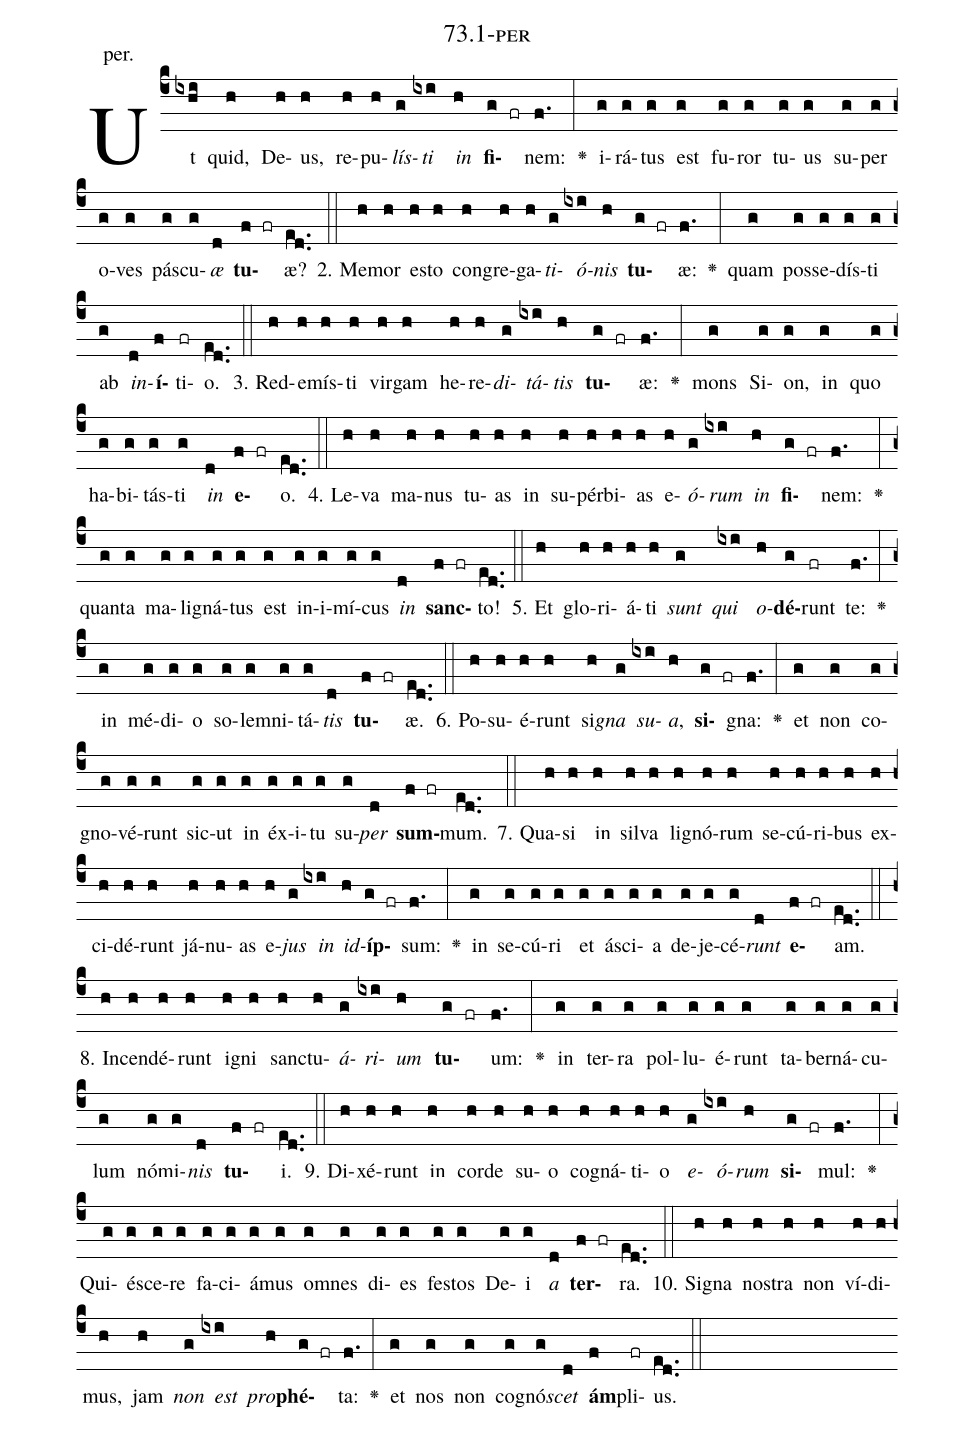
name: 73.1-per;
annotation: per.;
%%
(c4)Ut(ixhi) quid,(h) De(h)us,(h) re(h)pu(h)<i>lís</i>(g)<i>ti</i>(ixi) <i>in</i>(h) <b>fi</b>(g fr)nem:(f.) <v>\greheightstar</v>(:) i(g)rá(g)tus(g) est(g) fu(g)ror(g) tu(g)us(g) su(g)per(g) o(g)ves(g) pás(g)cu(g)<i>æ</i>(d) <b>tu</b>(f fr)æ?(ed..) (::)
2. Me(h)mor(h) es(h)to(h) con(h)gre(h)ga(h)<i>ti</i>(g)<i>ó</i>(ixi)<i>nis</i>(h) <b>tu</b>(g fr)æ:(f.) <v>\greheightstar</v>(:) quam(g) pos(g)se(g)dís(g)ti(g) ab(g) <i>in</i>(d)<b>í</b>(f)ti(fr)o.(ed..) (::)
3. Red(h)e(h)mís(h)ti(h) vir(h)gam(h) he(h)re(h)<i>di</i>(g)<i>tá</i>(ixi)<i>tis</i>(h) <b>tu</b>(g fr)æ:(f.) <v>\greheightstar</v>(:) mons(g) Si(g)on,(g) in(g) quo(g) ha(g)bi(g)tás(g)ti(g) <i>in</i>(d) <b>e</b>(f fr)o.(ed..) (::)
4. Le(h)va(h) ma(h)nus(h) tu(h)as(h) in(h) su(h)pér(h)bi(h)as(h) e(h)<i>ó</i>(g)<i>rum</i>(ixi) <i>in</i>(h) <b>fi</b>(g fr)nem:(f.) <v>\greheightstar</v>(:) quan(g)ta(g) ma(g)li(g)gná(g)tus(g) est(g) in(g)i(g)mí(g)cus(g) <i>in</i>(d) <b>sanc</b>(f fr)to!(ed..) (::)
5. Et(h) glo(h)ri(h)á(h)ti(h) <i>sunt</i>(g) <i>qui</i>(ixi) <i>o</i>(h)<b>dé</b>(g)runt(fr) te:(f.) <v>\greheightstar</v>(:) in(g) mé(g)di(g)o(g) so(g)lem(g)ni(g)tá(g)<i>tis</i>(d) <b>tu</b>(f fr)æ.(ed..) (::)
6. Po(h)su(h)é(h)runt(h) si(h)<i>gna</i>(g) <i>su</i>(ixi)<i>a</i>,(h) <b>si</b>(g fr)gna:(f.) <v>\greheightstar</v>(:) et(g) non(g) co(g)gno(g)vé(g)runt(g) sic(g)ut(g) in(g) éx(g)i(g)tu(g) su(g)<i>per</i>(d) <b>sum</b>(f fr)mum.(ed..) (::)
7. Qua(h)si(h) in(h) sil(h)va(h) li(h)gnó(h)rum(h) se(h)cú(h)ri(h)bus(h) ex(h)ci(h)dé(h)runt(h) já(h)nu(h)as(h) e(h)<i>jus</i>(g) <i>in</i>(ixi) <i>id</i>(h)<b>íp</b>(g fr)sum:(f.) <v>\greheightstar</v>(:) in(g) se(g)cú(g)ri(g) et(g) á(g)sci(g)a(g) de(g)je(g)cé(g)<i>runt</i>(d) <b>e</b>(f fr)am.(ed..) (::)
8. In(h)cen(h)dé(h)runt(h) i(h)gni(h) sanc(h)tu(h)<i>á</i>(g)<i>ri</i>(ixi)<i>um</i>(h) <b>tu</b>(g fr)um:(f.) <v>\greheightstar</v>(:) in(g) ter(g)ra(g) pol(g)lu(g)é(g)runt(g) ta(g)ber(g)ná(g)cu(g)lum(g) nó(g)mi(g)<i>nis</i>(d) <b>tu</b>(f fr)i.(ed..) (::)
9. Di(h)xé(h)runt(h) in(h) cor(h)de(h) su(h)o(h) co(h)gná(h)ti(h)o(h) <i>e</i>(g)<i>ó</i>(ixi)<i>rum</i>(h) <b>si</b>(g fr)mul:(f.) <v>\greheightstar</v>(:) Qui(g)é(g)sce(g)re(g) fa(g)ci(g)á(g)mus(g) om(g)nes(g) di(g)es(g) fes(g)tos(g) De(g)i(g) <i>a</i>(d) <b>ter</b>(f fr)ra.(ed..) (::)
10. Si(h)gna(h) nos(h)tra(h) non(h) ví(h)di(h)mus,(h) jam(h) <i>non</i>(g) <i>est</i>(ixi) <i>pro</i>(h)<b>phé</b>(g fr)ta:(f.) <v>\greheightstar</v>(:) et(g) nos(g) non(g) co(g)gnó(g)<i>scet</i>(d) <b>ám</b>(f)pli(fr)us.(ed..) (::)
